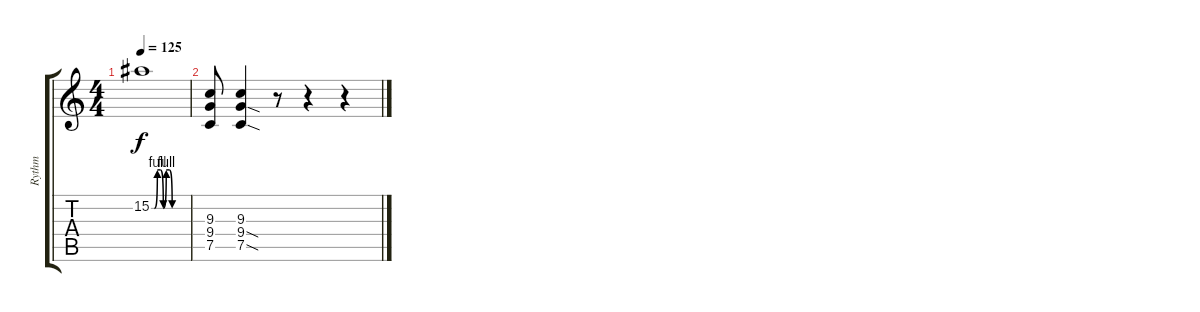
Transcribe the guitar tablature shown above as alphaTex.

\track ("Rythm" "Rythm") {instrument distortionguitar}
\staff {score tabs}
\tuning (C4 G3 Eb3 Bb2 F2 C2) {hide}
\ts (4 4)
\tempo 125
\clef g2
\ks c
15.2{be (custom 0 0 5 0 10 4 15 4 20 0 25 4 30 4 35 0 60 0) t}.1{dy f} |
(9.3 9.4 7.5).8 (9.3 9.4{sod} 7.5{sod}).4 r.8 r.4 r.4
